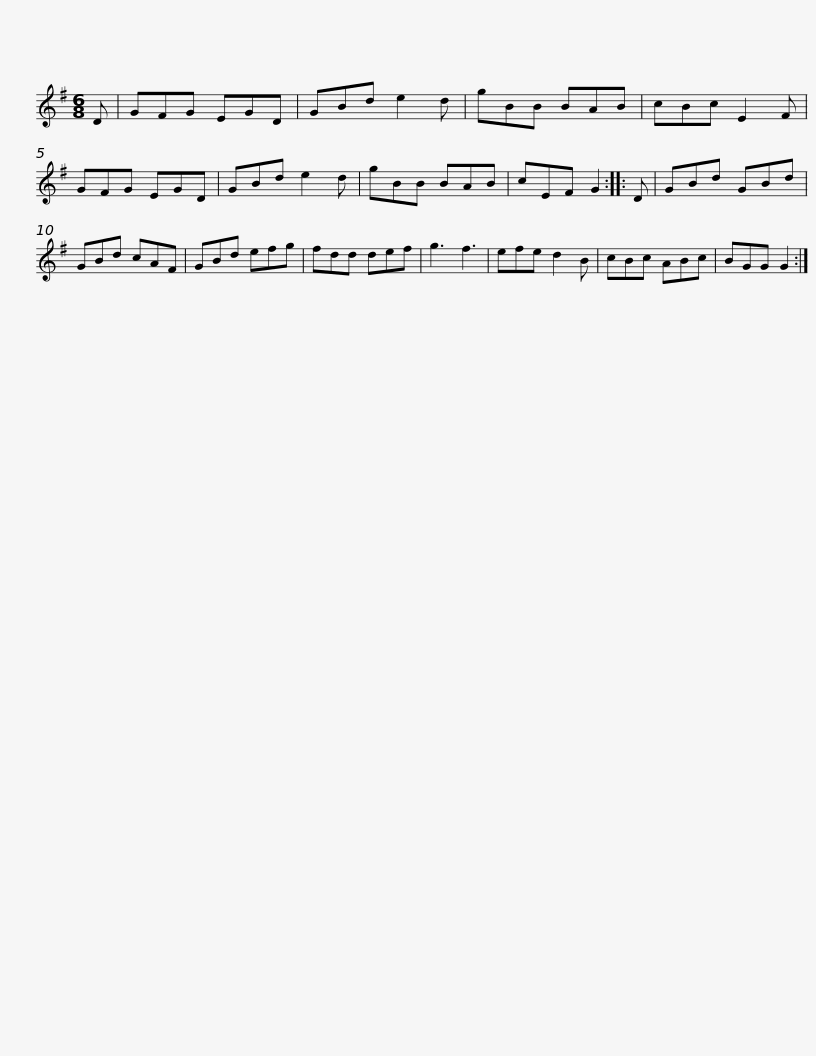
X:1
L:1/8
M:6/8
I:linebreak $
K:G
V:1 treble
V:1
 D | GFG EGD | GBd e2 d | gBB BAB | cBc E2 F | %5
 GFG EGD | GBd e2 d | gBB BAB |$ cEF G2 :: D | %10
 GBd GBd | GBd cAF | GBd efg | fdd def | g3 f3 | %15
 efe d2 B | cBc ABc |$ BGG G2 :| %18
